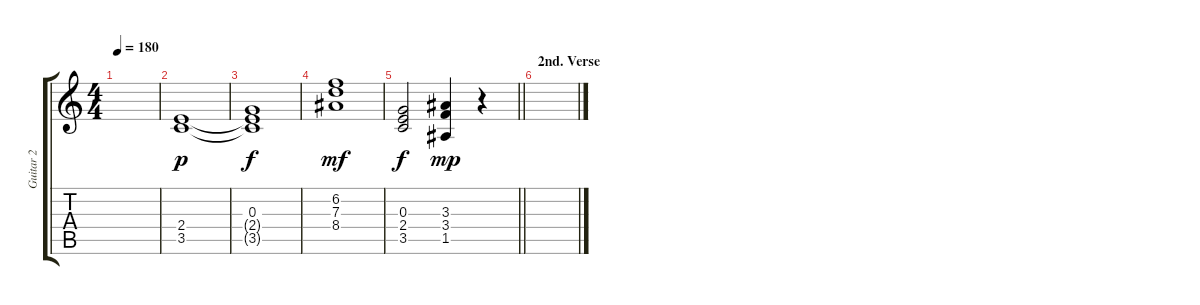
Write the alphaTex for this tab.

\track ("Guitar 2" "Guitar 2") {instrument overdrivenguitar}
\staff {score tabs}
\tuning (E4 B3 G3 D3 A2 E2) {hide}
\ts (4 4)
\tempo 180
\clef g2
\ks c
|
(2.4 3.5).1{dy p} |
(0.3 2.4{t} 3.5{t}).1{dy f} |
(6.2 7.3 8.4).1{dy mf} |
\barLineRight lightlight
(0.3 2.4 3.5).2{dy f} (3.3 3.4 1.5).4{dy mp} r.4 |
\section ("" "2nd. Verse")
